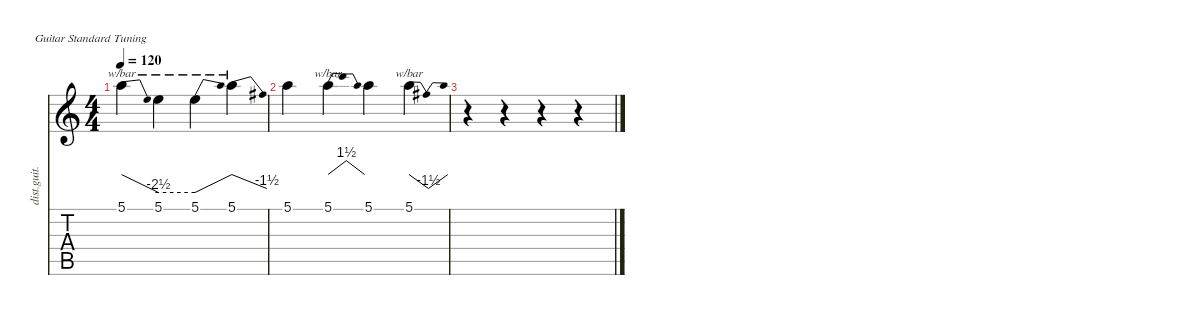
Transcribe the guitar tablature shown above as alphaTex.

\defaultSystemsLayout 4
\hideDynamics
\bracketExtendMode nobrackets
\otherSystemsTrackNameOrientation horizontal
\track ("Distortion Guitar" "dist.guit.") {instrument distortionguitar}
\staff {score tabs}
\tuning (E4 B3 G3 D3 A2 E2)
\ts (4 4)
\beaming (8 2 2 2 2)
\tempo 120
\clef g2
\ks c
5.1.4{tbe (dive default 0 0 45.6 -10) dy mf instrument distortionguitar beam Down} 5.1.4{tbe (hold default 0 -10 60 -10) beam Down} 5.1.4{tbe (dive default 0 -10 42.6 0) beam Down} 5.1.4{tbe (dive default 0 0 44.4 -6) beam Down} |
5.1.4{beam Down} 5.1.4{tbe (dip default 0 0 14.399999999999999 6 15 6 30 0) beam Down} 5.1.4{beam Down} 5.1.4{tbe (dip default 0 0 15 -6 30 0) beam Down} |
r.4{beam Down} r.4{beam Down} r.4{beam Down} r.4{beam Down}
